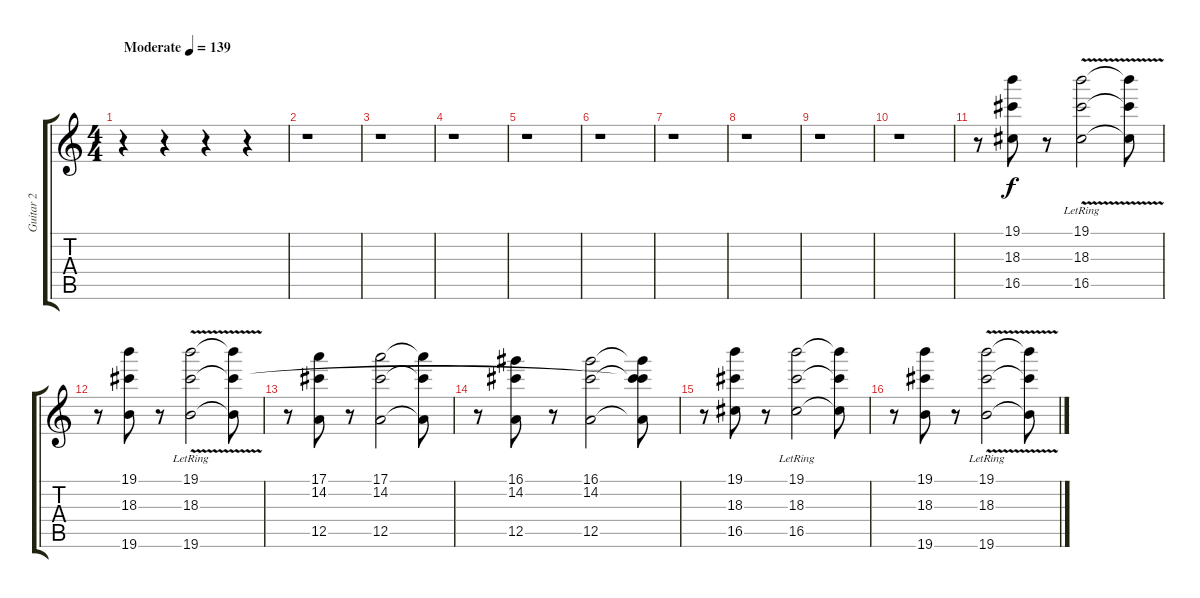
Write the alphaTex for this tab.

\track ("Guitar 2" "Guitar 2") {instrument overdrivenguitar}
\staff {score tabs}
\tuning (E4 B3 G3 D3 A2 E2) {hide}
\ts (4 4)
\tempo (139 "Moderate")
\clef g2
\ks c
r.4{dy f instrument overdrivenguitar} r.4 r.4 r.4 |
r.1 |
r.1 |
r.1 |
r.1 |
r.1 |
r.1 |
r.1 |
r.1 |
r.1 |
r.8 (19.1 18.3 16.5).8 r.8 (19.1{v} 18.3{lr} 16.5).2 (19.1{t} 18.3{t} 16.5{t}).8 |
r.8 (19.1 18.3 19.6).8 r.8 (19.1{v} 18.3{lr} 19.6).2 (19.1{t} 18.3{t} 19.6{t}).8 |
r.8 (17.1 14.2 12.5).8 r.8 (17.1 14.2 12.5).2 (17.1{t} 14.2{t} 12.5{t}).8 |
r.8 (16.1 14.2 12.5).8 r.8 (16.1 14.2 12.5).2 (16.1{t} 14.2{t} 18.3{t} 12.5{t}).8 |
r.8 (19.1 18.3 16.5).8 r.8 (19.1 18.3{lr} 16.5).2 (19.1{t} 18.3{t} 16.5{t}).8 |
r.8 (19.1 18.3 19.6).8 r.8 (19.1{v} 18.3{lr} 19.6).2 (19.1{t} 18.3{t} 19.6{t}).8
